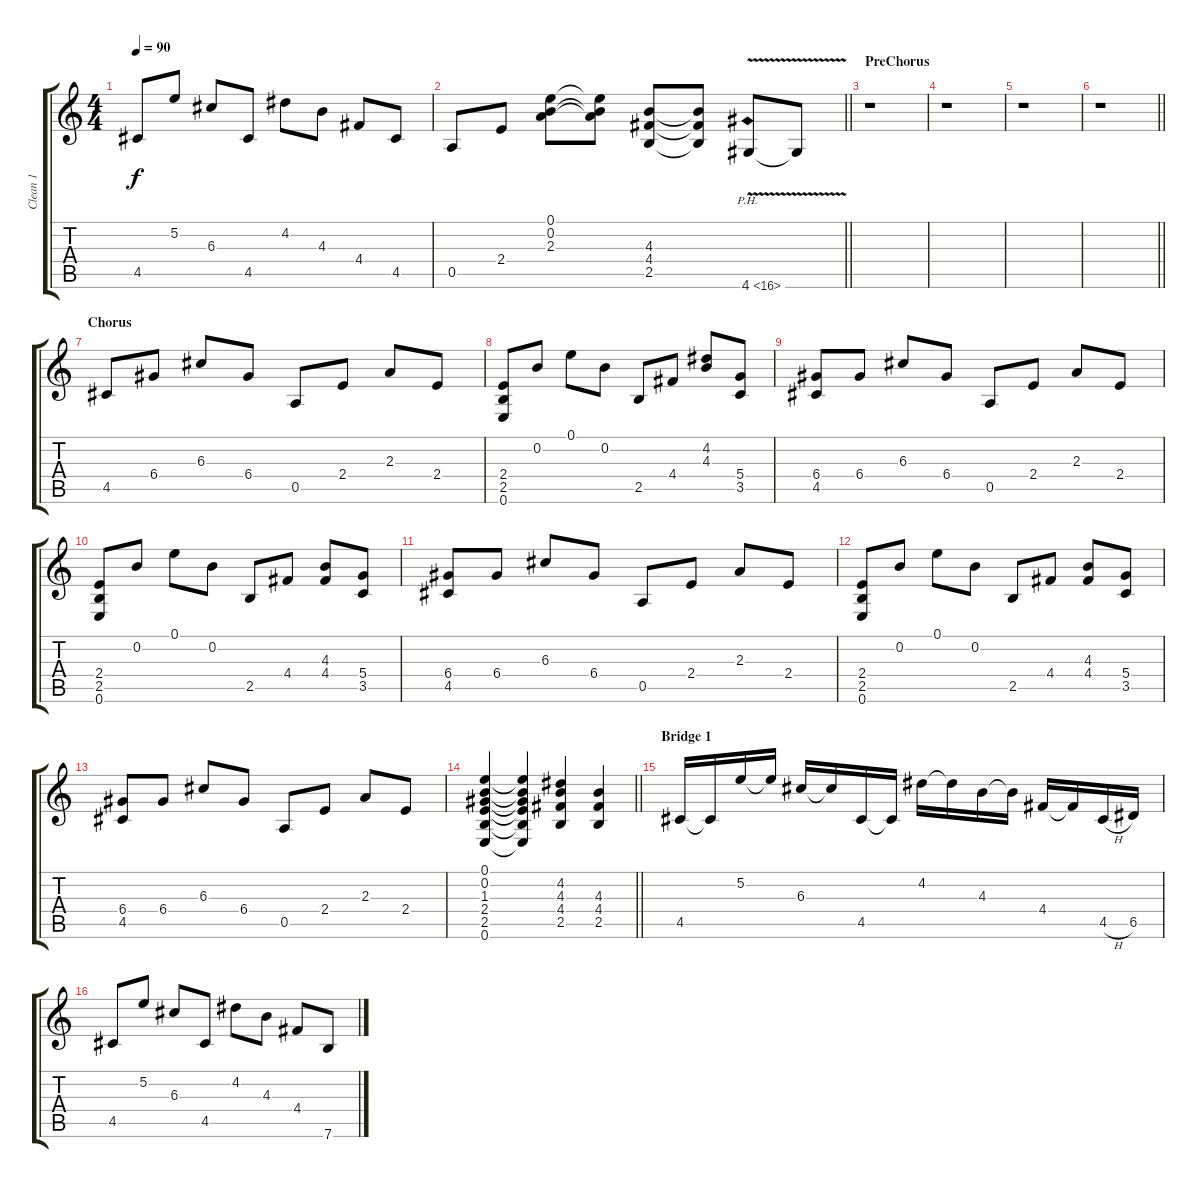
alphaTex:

\track ("Clean 1" "Clean 1") {mute instrument electricguitarclean}
\staff {score tabs}
\tuning (E4 B3 G3 D3 A2 E2) {hide}
\ts (4 4)
\tempo 90
\clef g2
\ks c
4.5.8{dy f} 5.2.8 6.3.8 4.5.8 4.2.8 4.3.8 4.4.8 4.5.8 |
\barLineRight lightlight
0.5.8 2.4.8 (0.1 0.2 2.3).8 (0.1{t} 0.2{t} 2.3{t}).8 (4.3 4.4 2.5).8 (4.3{t} 4.4{t} 2.5{t}).8 4.6{ph 12 v}.8 4.6{t}.8 |
\section ("" "PreChorus")
r.1 |
r.1 |
r.1 |
\barLineRight lightlight
r.1 |
\section ("" "Chorus")
4.5.8 6.4.8 6.3.8 6.4.8 0.5.8 2.4.8 2.3.8 2.4.8 |
(2.4 2.5 0.6).8 0.2.8 0.1.8 0.2.8 2.5.8 4.4.8 (4.2 4.3).8 (5.4 3.5).8 |
(6.4 4.5).8 6.4.8 6.3.8 6.4.8 0.5.8 2.4.8 2.3.8 2.4.8 |
(2.4 2.5 0.6).8 0.2.8 0.1.8 0.2.8 2.5.8 4.4.8 (4.3 4.4).8 (5.4 3.5).8 |
(6.4 4.5).8 6.4.8 6.3.8 6.4.8 0.5.8 2.4.8 2.3.8 2.4.8 |
(2.4 2.5 0.6).8 0.2.8 0.1.8 0.2.8 2.5.8 4.4.8 (4.3 4.4).8 (5.4 3.5).8 |
(6.4 4.5).8 6.4.8 6.3.8 6.4.8 0.5.8 2.4.8 2.3.8 2.4.8 |
\barLineRight lightlight
(0.1 0.2 1.3 2.4 2.5 0.6).4 (0.1{t} 0.2{t} 1.3{t} 2.4{t} 2.5{t} 0.6{t}).4 (4.2 4.3 4.4 2.5).4 (4.3 4.4 2.5).4 |
\section ("" "Bridge 1")
4.5.16 4.5{t}.16 5.2.16 5.2{t}.16 6.3.16 6.3{t}.16 4.5.16 4.5{t}.16 4.2.16 4.2{t}.16 4.3.16 4.3{t}.16 4.4.16 4.4{t}.16 4.5{h}.16 6.5.16 |
4.5.8 5.2.8 6.3.8 4.5.8 4.2.8 4.3.8 4.4.8 7.6.8
